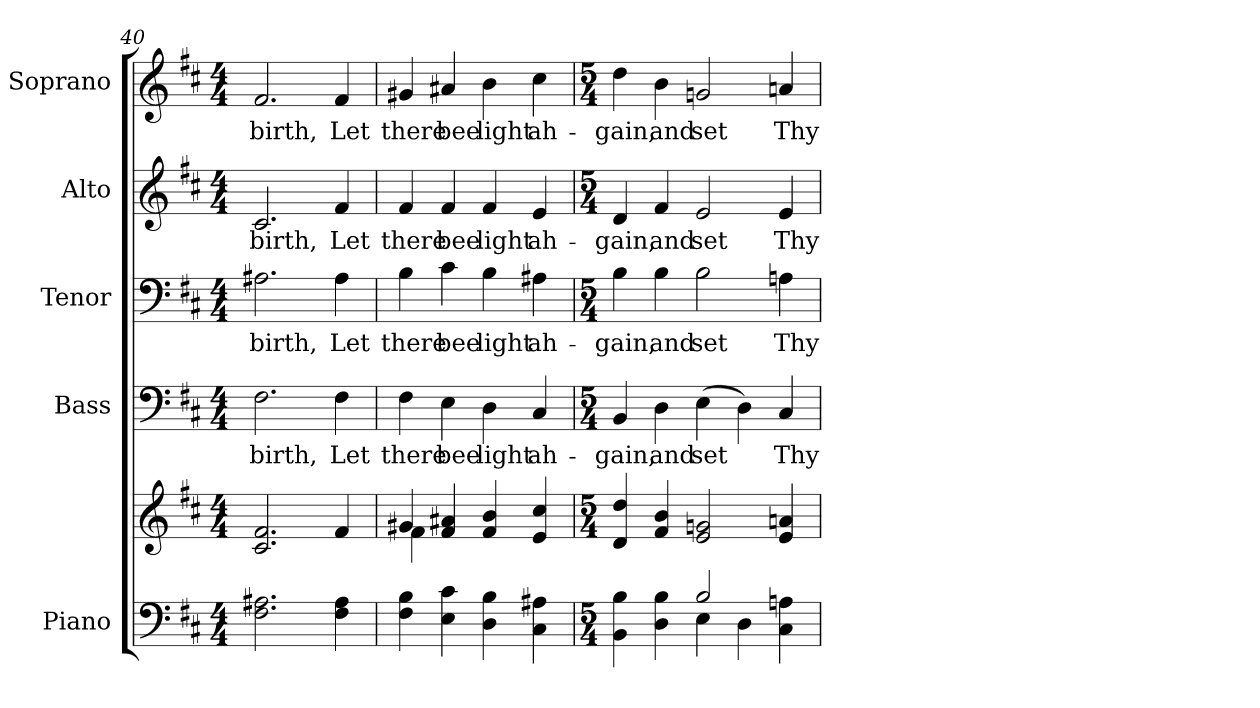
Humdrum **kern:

**kern	**kern	**kern	**text	**kern	**text	**kern	**text	**kern	**text
*part5	*part5	*part4	*part4	*part3	*part3	*part2	*part2	*part1	*part1
*staff6	*staff5	*staff4	*staff4	*staff3	*staff3	*staff2	*staff2	*staff1	*staff1
*I"Piano	*	*I"Bass	*	*I"Tenor	*	*I"Alto	*	*I"Soprano	*
*I'Pno.	*	*I'B.	*	*I'T.	*	*I'A.	*	*I'S.	*
*clefF4	*clefG2	*clefF4	*	*clefF4	*	*clefG2	*	*clefG2	*
*k[f#c#]	*k[f#c#]	*k[f#c#]	*	*k[f#c#]	*	*k[f#c#]	*	*k[f#c#]	*
*D:	*D:	*D:	*	*D:	*	*D:	*	*D:	*
*M4/4	*M4/4	*M4/4	*	*M4/4	*	*M4/4	*	*M4/4	*
=40	=40	=40	=40	=40	=40	=40	=40	=40	=40
!	!	!	!LO:LY:b:color=#000000	!	!	!	!	!	!
!	!	!	!	!	!LO:LY:b:color=#000000	!	!	!	!
!	!	!	!	!	!	!	!LO:LY:b:color=#000000	!	!
!	!	!	!	!	!	!	!	!	!LO:LY:b:color=#000000
2.F#i\ 2.A#Xi	2.c#i/ 2.f#i	2.F#i\	birth,	2.A#Xi\	birth,	2.c#i/	birth,	2.f#i/	birth,
!	!	!	!LO:LY:b:color=#000000	!	!	!	!	!	!
!	!	!	!	!	!LO:LY:b:color=#000000	!	!	!	!
!	!	!	!	!	!	!	!LO:LY:b:color=#000000	!	!
!	!	!	!	!	!	!	!	!	!LO:LY:b:color=#000000
4F#i\ 4A#i	4f#i/	4F#i\	Let	4A#i\	Let	4f#i/	Let	4f#i/	Let
!!LO:PB:g=z
=41	=41	=41	=41	=41	=41	=41	=41	=41	=41
*	*^	*	*	*	*	*	*	*	*
!	!	!	!	!LO:LY:b:color=#000000	!	!	!	!	!	!
!	!	!	!	!	!	!LO:LY:b:color=#000000	!	!	!	!
!	!	!	!	!	!	!	!	!LO:LY:b:color=#000000	!	!
!	!	!	!	!	!	!	!	!	!	!LO:LY:b:color=#000000
4F#i\ 4Bi	4g#Xi/	4f#i\	4F#i\	there	4Bi\	there	4f#i/	there	4g#Xi/	there
!	!	!	!	!LO:LY:b:color=#000000	!	!	!	!	!	!
!	!	!	!	!	!	!LO:LY:b:color=#000000	!	!	!	!
!	!	!	!	!	!	!	!	!LO:LY:b:color=#000000	!	!
!	!	!	!	!	!	!	!	!	!	!LO:LY:b:color=#000000
4Ei\ 4c#i	4f#i/ 4a#Xi	4ryy	4Ei\	bee	4c#i\	bee	4f#i/	bee	4a#Xi/	bee
!	!	!	!	!LO:LY:b:color=#000000	!	!	!	!	!	!
!	!	!	!	!	!	!LO:LY:b:color=#000000	!	!	!	!
!	!	!	!	!	!	!	!	!LO:LY:b:color=#000000	!	!
!	!	!	!	!	!	!	!	!	!	!LO:LY:b:color=#000000
4Di\ 4Bi	4f#i/ 4bi	2ryy	4Di\	light	4Bi\	light	4f#i/	light	4bi\	light
!	!	!	!	!LO:LY:b:color=#000000	!	!	!	!	!	!
!	!	!	!	!	!	!LO:LY:b:color=#000000	!	!	!	!
!	!	!	!	!	!	!	!	!LO:LY:b:color=#000000	!	!
!	!	!	!	!	!	!	!	!	!	!LO:LY:b:color=#000000
4C#i\ 4A#Xi	4ei/ 4cc#i	.	4C#i/	ah-	4A#Xi\	ah-	4ei/	ah-	4cc#i\	ah-
=42	=42	=42	=42	=42	=42	=42	=42	=42	=42	=42
*M5/4	*M5/4	*	*M5/4	*	*M5/4	*	*M5/4	*	*M5/4	*
*^	*	*	*	*	*	*	*	*	*	*
!	!	!	!	!	!LO:LY:b:color=#000000	!	!	!	!	!	!
!	!	!	!	!	!	!	!LO:LY:b:color=#000000	!	!	!	!
!	!	!	!	!	!	!	!	!	!LO:LY:b:color=#000000	!	!
!	!	!	!	!	!	!	!	!	!	!	!LO:LY:b:color=#000000
4BBi\ 4Bi	2ryy	4di/ 4ddi	2.ryy	4BBi/	-gain,	4Bi\	-gain,	4di/	-gain,	4ddi\	-gain,
!	!	!	!	!	!LO:LY:b:color=#000000	!	!	!	!	!	!
!	!	!	!	!	!	!	!LO:LY:b:color=#000000	!	!	!	!
!	!	!	!	!	!	!	!	!	!LO:LY:b:color=#000000	!	!
!	!	!	!	!	!	!	!	!	!	!	!LO:LY:b:color=#000000
4Di\ 4Bi	.	4f#i/ 4bi	.	4Di\	and	4Bi\	and	4f#i/	and	4bi\	and
!	!	!	!	!	!LO:LY:b:color=#000000	!	!	!	!	!	!
!	!	!	!	!	!	!	!LO:LY:b:color=#000000	!	!	!	!
!	!	!	!	!	!	!	!	!	!LO:LY:b:color=#000000	!	!
!	!	!	!	!	!	!	!	!	!	!	!LO:LY:b:color=#000000
2Bi/	4Ei\	2ei/ 2gni	.	(4Ei\	set	2Bi\	set	2ei/	set	2gni/	set
.	4Di\	.	4ryy	4Di\)	.	.	.	.	.	.	.
!	!	!	!	!	!LO:LY:b:color=#000000	!	!	!	!	!	!
!	!	!	!	!	!	!	!LO:LY:b:color=#000000	!	!	!	!
!	!	!	!	!	!	!	!	!	!LO:LY:b:color=#000000	!	!
!	!	!	!	!	!	!	!	!	!	!	!LO:LY:b:color=#000000
4C#i\ 4Ani	4ryy	4ei/ 4ani	4ryy	4C#i/	Thy	4Ani\	Thy	4ei/	Thy	4ani/	Thy
*v	*v	*	*	*	*	*	*	*	*	*	*
*	*v	*v	*	*	*	*	*	*	*	*
=	=	=	=	=	=	=	=	=	=
*-	*-	*-	*-	*-	*-	*-	*-	*-	*-
